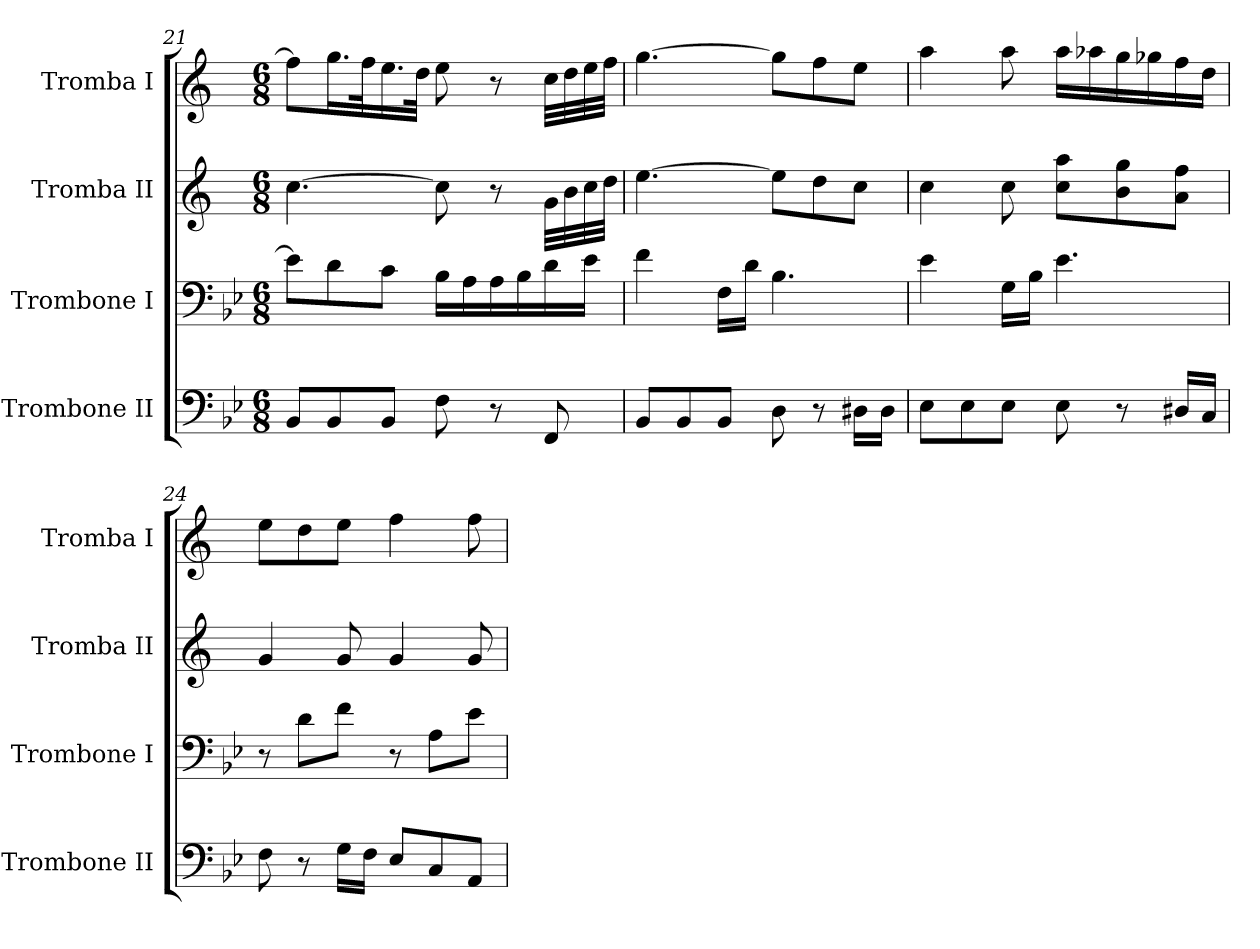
**kern	**kern	**kern	**kern
*part4	*part3	*part2	*part1
*staff4	*staff3	*staff2	*staff1
*I"Trombone II	*I"Trombone I	*I"Tromba II	*I"Tromba I
*I'Trombone II	*I'Trombone I	*I'Tromba II	*I'Tromba I
*clefF4	*clefF4	*clefG2	*clefG2
*	*	*ITrd1c2	*ITrd1c2
*k[b-e-]	*k[b-e-]	*k[b-e-]	*k[b-e-]
*B-:	*B-:	*B-:	*B-:
*M6/8	*M6/8	*M6/8	*M6/8
=21	=21	=21	=21
8BB-i/L	8e-i\L]	[>4.b-i\	8ee-i\L]
8BB-i/	8di\	.	16.ffi\L
.	.	.	32ee-i\K
8BB-i/J	8ci\J	.	16.ddi\
.	.	.	32cci\JJk
8Fi\	16B-i\LL	8b-i\]	8ddi\
.	16Ai\	.	.
8r	16Ai\	8r	8r
.	16B-i\	.	.
8FFi/	16di\	32fi\LLL	32b-i\LLL
.	.	32ai\	32cci\
.	16e-i\JJ	32b-i\	32ddi\
.	.	32cci\JJJ	32ee-i\JJJ
=22	=22	=22	=22
8BB-i/L	4fi\	[>4.ddi\	[>4.ffi\
8BB-i/	.	.	.
8BB-i/J	16Fi\LL	.	.
.	16di\JJ	.	.
8Di\	4.B-i\	8ddi\L]	8ffi\L]
8r	.	8cci\	8ee-i\
16D#Xi\LL	.	8b-i\J	8ddi\J
16D#i\JJ	.	.	.
!!LO:LB:g=z
=23	=23	=23	=23
8E-i\L	4e-i\	4b-i\	4ggi\
8E-i\	.	.	.
8E-i\J	16Gi\LL	8b-i\	8ggi\
.	16B-i\JJ	.	.
8E-i\	4.e-i\	8b-i\ 8ggi\L	16ggi\LL
.	.	.	16gg-Xi\
8r	.	8ai\ 8ffi\	16ffi\
.	.	.	16ff-Xi\
16D#Xi/LL	.	8gi\ 8ee-i\J	16ee-i\
16Ci/JJ	.	.	16cci\JJ
=24	=24	=24	=24
8Fi\	8r	4fi/	8ddi\L
8r	8di\L	.	8cci\
16Gi\LL	8fi\J	8fi/	8ddi\J
16Fi\JJ	.	.	.
8E-i/L	8r	4fi/	4ee-i\
8Ci/	8Ai\L	.	.
8AAi/J	8e-i\J	8fi/	8ee-i\
=	=	=	=
*-	*-	*-	*-
